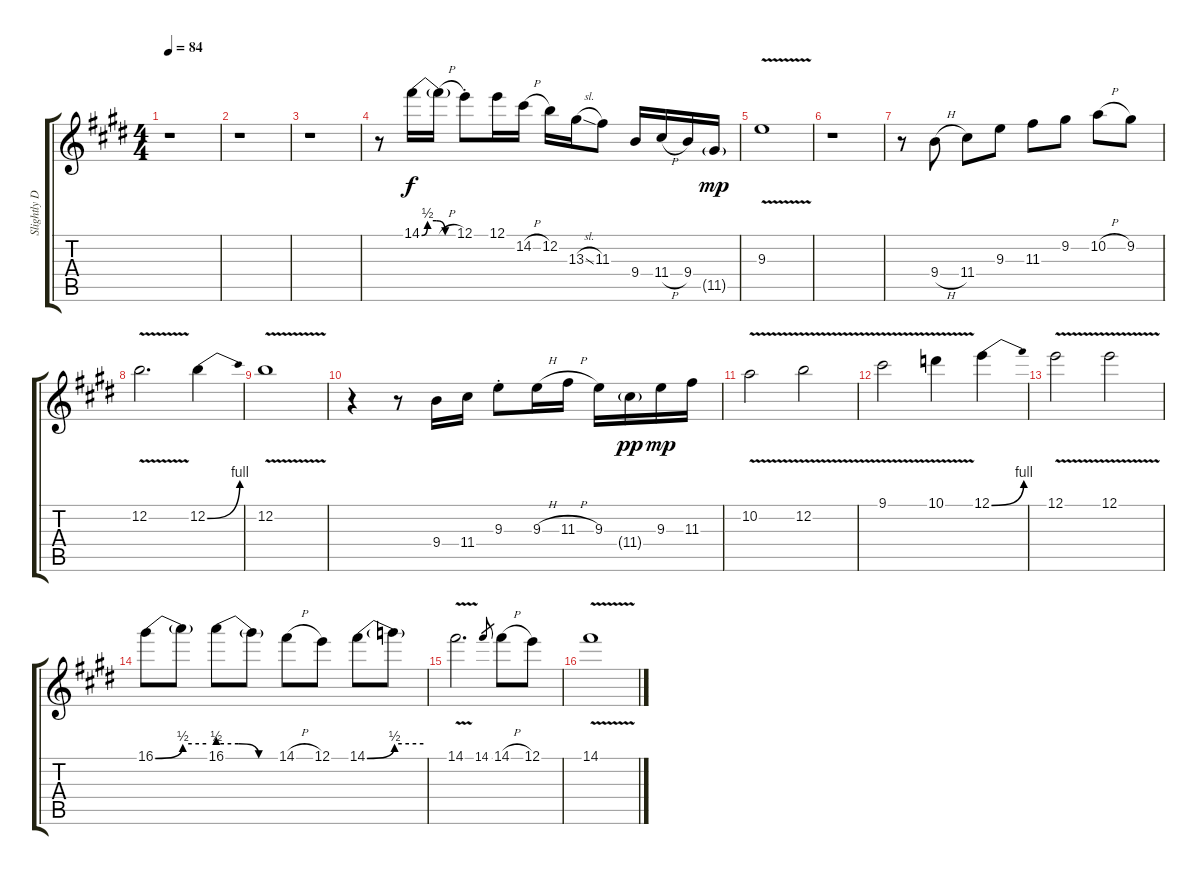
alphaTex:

\track ("Slightly Dirty Tone and Slapback Echo" "Slightly D") {instrument overdrivenguitar}
\staff {score tabs}
\tuning (E4 B3 G3 D3 A2 E2) {hide}
\ts (4 4)
\tempo 84
\clef g2
\ks e
r.1{dy f instrument overdrivenguitar} |
\ks c#minor
r.1 |
r.1 |
r.8 14.1{be (custom 0 0 10 2 25 2 40 0 60 0)}.16 14.1{h t}.16 12.1{st}.8 12.1.16 14.2{h}.16 12.2.16 13.3{sl}.16 11.3.8 9.4.16 11.4{h}.16 9.4.16 11.5{g}.16{dy mp} |
\ks e
9.3{v}.1 |
\ks c#minor
r.1 |
r.8 9.4{h}.8 11.4.8 9.3.8 11.3.8 9.2.8 10.2{h}.8 9.2.8 |
12.2{v}.2{d} 12.2{be (bend 0 0 60 4)}.4 |
\ks e
12.2{v}.1 |
\ks c#minor
r.4 r.8 9.4.16 11.4.16 9.3{st}.8 9.3{h}.16 11.3{h}.16 9.3.16 11.4{g}.16{dy pp} 9.3.16{dy mp} 11.3.16 |
10.2{v}.2 12.2{v}.2 |
9.1{v}.2 10.1{v}.4 12.1{be (bend 0 0 60 4)}.4 |
\ks e
12.1{v}.2 12.1{v}.2 |
\ks c#minor
16.1{be (bend 0 0 60 2)}.8 16.1{be (hold 0 2 60 2) t}.8 16.1{be (custom 0 2 20 2 40 0 60 0)}.8 16.1{t}.8 14.1{h}.8 12.1.8 14.1{be (bend 0 0 60 2)}.8 14.1{be (hold 0 2 60 2) t}.8 |
14.1{v}.2{d} 14.1.8{gr} 14.1{h}.8 12.1.8 |
14.1{v}.1
